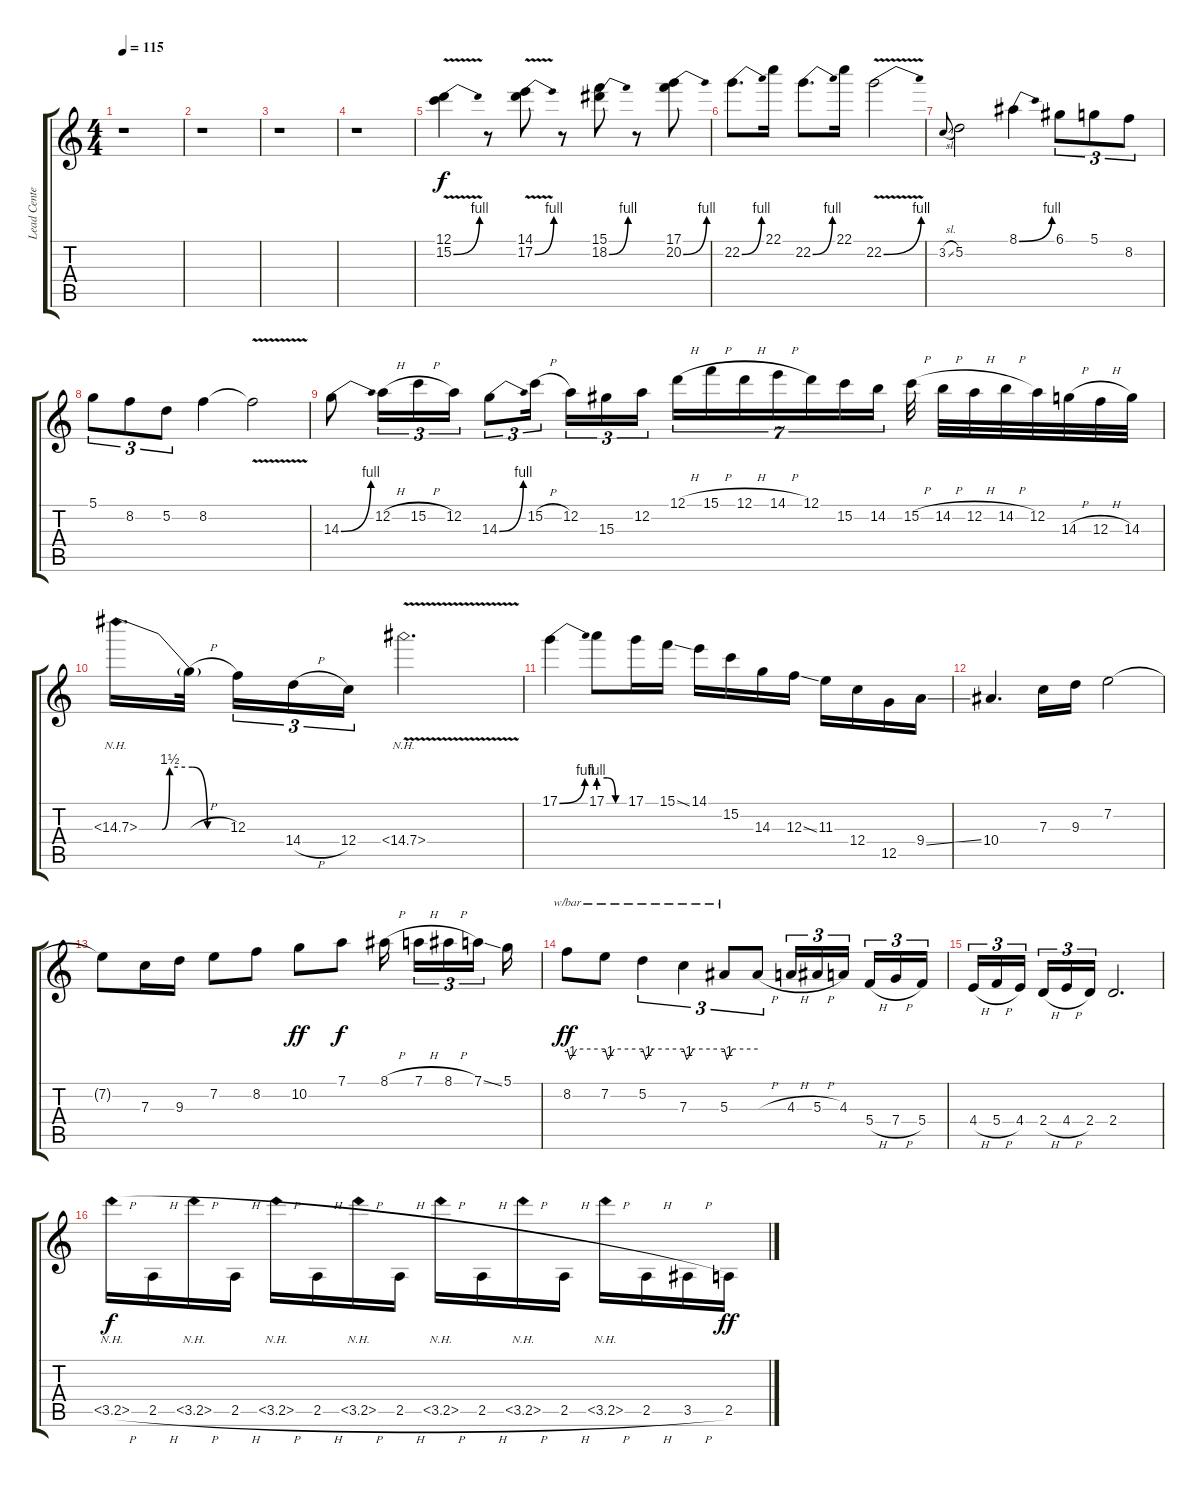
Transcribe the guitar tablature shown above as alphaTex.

\track ("Lead Center" "Lead Cente") {instrument distortionguitar}
\staff {score tabs}
\tuning (D4 A3 F3 C3 G2 D2) {hide}
\ts (4 4)
\tempo 115
\clef g2
\ks c
r.1{dy f} |
r.1 |
r.1 |
r.1 |
(12.1 15.2{be (bend 0 0 60 4) v}).4 r.8 (14.1 17.2{be (bend 0 0 60 4) v}).8 r.8 (15.1 18.2{be (bend 0 0 60 4)}).8 r.8 (17.1 20.2{be (bend 0 0 60 4)}).8 |
22.2{be (bend 0 0 60 4)}.8{d} 22.1.16 22.2{be (bend 0 0 60 4)}.8{d} 22.1.16 22.2{be (bend 0 0 60 4) v}.2 |
3.2{sl}.8{gr onbeat} 5.2.2 8.1{be (bend 0 0 60 4)}.4 6.1.8{tu (3 2)} 5.1.8{tu (3 2)} 8.2.8{tu (3 2)} |
5.1.8{tu (3 2)} 8.2.8{tu (3 2)} 5.2.8{tu (3 2)} 8.2.4 8.2{v t}.2 |
14.3{be (bend 0 0 60 4)}.8 12.2{h}.16{tu (3 2)} 15.2{h}.16{tu (3 2)} 12.2.16{tu (3 2)} 14.3{be (bend 0 0 60 4)}.8{tu (3 2)} 15.2{h}.16{tu (3 2)} 12.2.16{tu (3 2)} 15.3.16{tu (3 2)} 12.2.16{tu (3 2)} 12.1{h}.16{tu (7 4)} 15.1{h}.16{tu (7 4)} 12.1{h}.16{tu (7 4)} 14.1{h}.16{tu (7 4)} 12.1.16{tu (7 4)} 15.2.16{tu (7 4)} 14.2.16{tu (7 4)} 15.2{h}.32 14.2{h}.32 12.2{h}.32 14.2{h}.32 12.2.32 14.3{h}.32 12.3{h}.32 14.3.32 |
14.3{be (custom 0 0 15 0 20 6 35 6 45 0 60 0) nh}.16{d} 14.3{h t}.32 12.3.16{tu (3 2)} 14.4{h}.16{tu (3 2)} 12.4.16{tu (3 2)} 14.4{nh v}.2{d} |
17.1{be (bend 0 0 60 4)}.4 17.1{be (custom 0 4 20 4 40 0 60 0)}.8 17.1.16 15.1{ss}.16 14.1.16 15.2.16 14.3.16 12.3{ss}.16 11.3.16 12.4.16 12.5.16 9.4{ss}.16 |
10.4.4{d} 7.3.16 9.3.16 7.2.2 |
7.2{t}.8 7.3.16 9.3.16 7.2.8 8.2.8 10.2.8{dy ff} 7.1.8{dy f} 8.1{h}.16 7.1{h}.16{tu (3 2)} 8.1{h}.16{tu (3 2)} 7.1{ss}.16{tu (3 2)} 5.1.16 |
8.2.8{tbe (custom default 0 0 5 -4 15 0 60 0) dy ff} 7.2.8{tbe (custom default 0 0 5 -4 15 0 60 0)} 5.2.4{tu (3 2) tbe (custom default 0 0 5 -4 15 0 60 0)} 7.3.4{tu (3 2) tbe (custom default 0 0 5 -4 15 0 60 0)} 5.3.8{tu (3 2) tbe (custom default 0 0 5 -4 15 0 60 0)} 5.3{h t}.8{tu (3 2)} 4.3{h}.16{tu (3 2)} 5.3{h}.16{tu (3 2)} 4.3.16{tu (3 2)} 5.4{h}.16{tu (3 2)} 7.4{h}.16{tu (3 2)} 5.4.16{tu (3 2)} |
4.4{h}.16{tu (3 2)} 5.4{h}.16{tu (3 2)} 4.4.16{tu (3 2)} 2.4{h}.16{tu (3 2)} 4.4{h}.16{tu (3 2)} 2.4.16{tu (3 2)} 2.4.2{d} |
3.5{nh h}.16{dy f} 2.5{h}.16 3.5{nh h}.16 2.5{h}.16 3.5{nh h}.16 2.5{h}.16 3.5{nh h}.16 2.5{h}.16 3.5{nh h}.16 2.5{h}.16 3.5{nh h}.16 2.5{h}.16 3.5{nh h}.16 2.5{h}.16 3.5{h}.16 2.5.16{dy ff}
